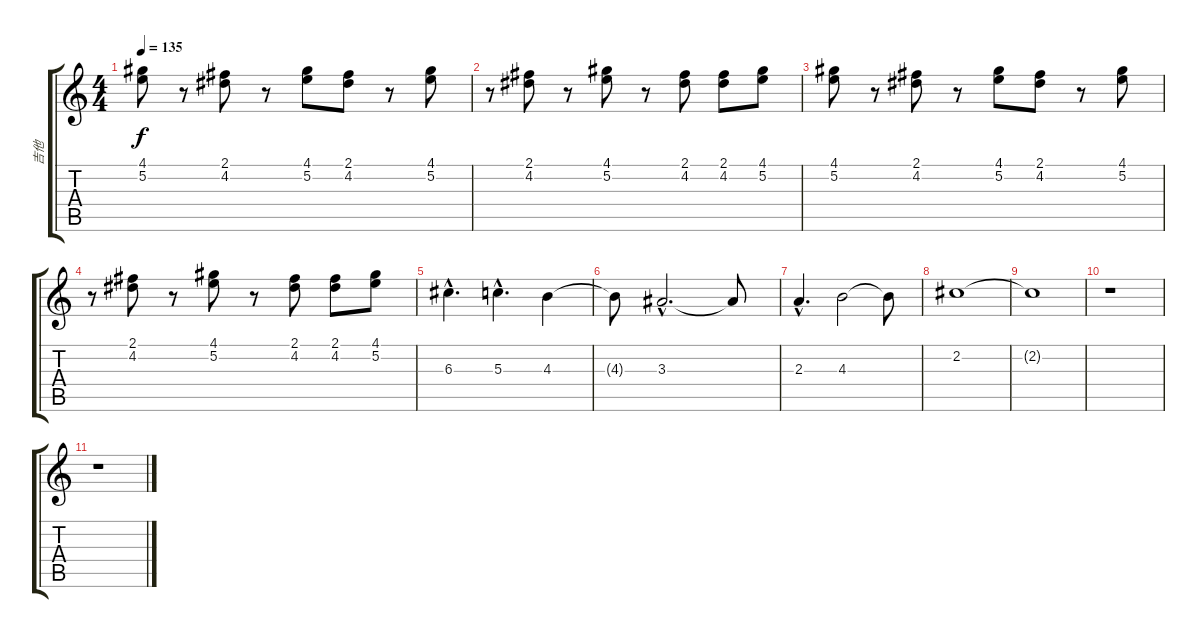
\track ("吉他" "吉他") {instrument distortionguitar}
\staff {score tabs}
\tuning (E4 B3 G3 D3 A2 E2) {hide}
\ts (4 4)
\tempo 135
\clef g2
\ks c
(4.1 5.2).8{dy f} r.8 (2.1 4.2).8 r.8 (4.1 5.2).8 (2.1 4.2).8 r.8 (4.1 5.2).8 |
r.8 (2.1 4.2).8 r.8 (4.1 5.2).8 r.8 (2.1 4.2).8 (2.1 4.2).8 (4.1 5.2).8 |
(4.1 5.2).8 r.8 (2.1 4.2).8 r.8 (4.1 5.2).8 (2.1 4.2).8 r.8 (4.1 5.2).8 |
r.8 (2.1 4.2).8 r.8 (4.1 5.2).8 r.8 (2.1 4.2).8 (2.1 4.2).8 (4.1 5.2).8 |
6.3{hac}.4{d} 5.3{hac}.4{d} 4.3.4 |
4.3{t}.8 3.3{hac}.2{d} 3.3{t}.8 |
2.3{hac}.4{d} 4.3.2 4.3{t}.8 |
2.2.1 |
2.2{t}.1 |
r.1 |
r.1
